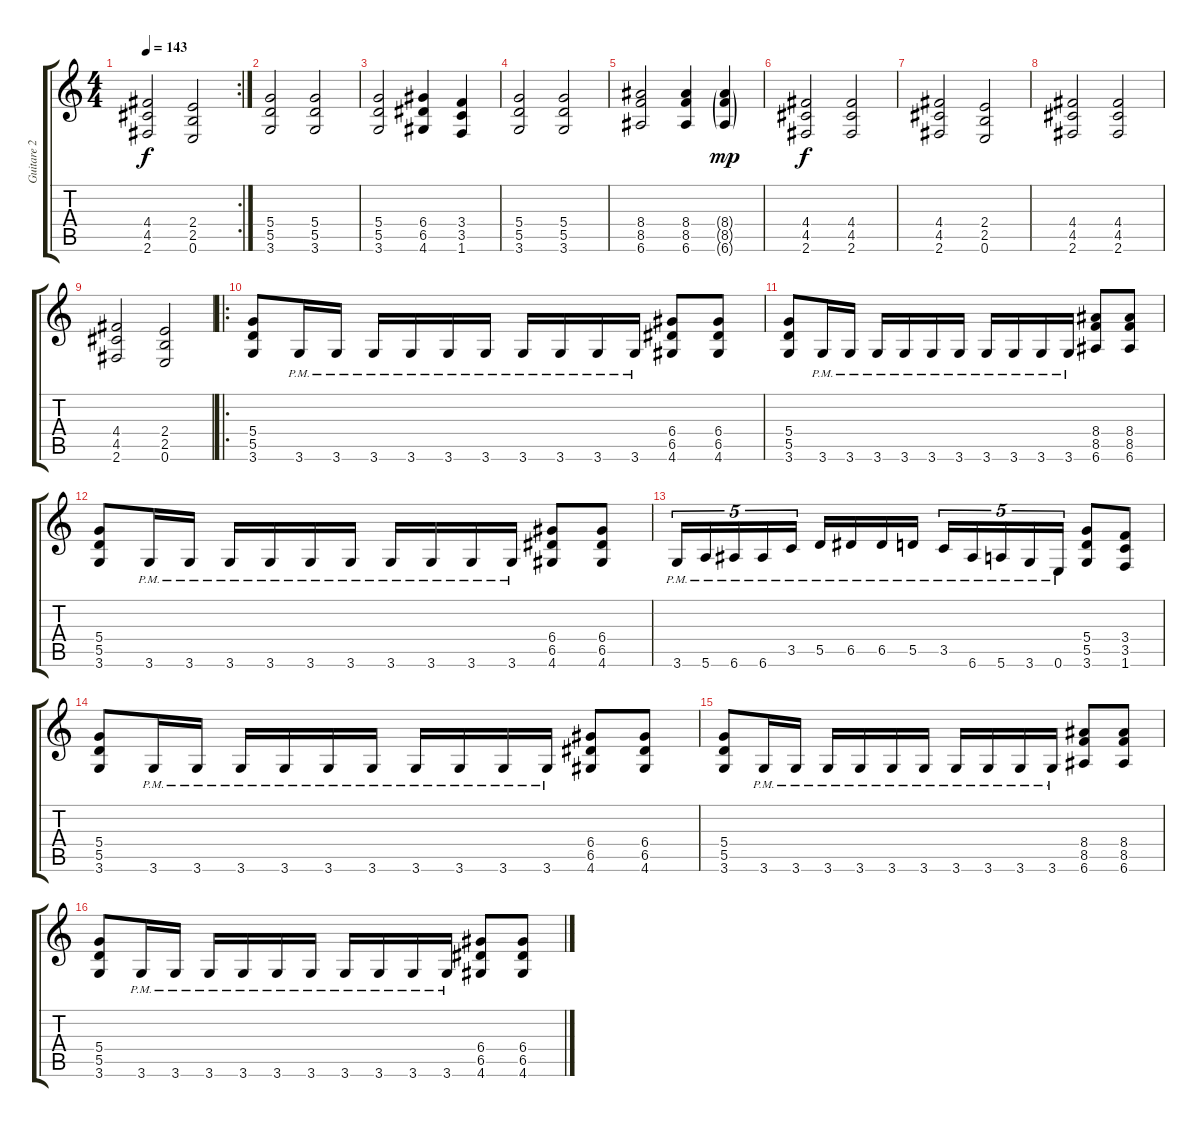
\track ("Guitare 2" "Guitare 2") {instrument distortionguitar}
\staff {score tabs}
\tuning (E4 B3 G3 D3 A2 E2) {hide}
\rc 2
\ts (4 4)
\tempo 143
\clef g2
\ks c
(4.4{t} 4.5{t} 2.6{t}).2{dy f} (2.4 2.5 0.6).2 |
(5.4 5.5 3.6).2 (5.4 5.5 3.6).2 |
(5.4 5.5 3.6).2 (6.4 6.5 4.6).4 (3.4 3.5 1.6).4 |
(5.4 5.5 3.6).2 (5.4 5.5 3.6).2 |
(8.4 8.5 6.6).2 (8.4 8.5 6.6).4 (8.4{g} 8.5{g} 6.6{g}).4{dy mp} |
(4.4 4.5 2.6).2{dy f} (4.4 4.5 2.6).2 |
(4.4 4.5 2.6).2 (2.4 2.5 0.6).2 |
(4.4 4.5 2.6).2 (4.4 4.5 2.6).2 |
(4.4 4.5 2.6).2 (2.4 2.5 0.6).2 |
\ro
(5.4 5.5 3.6).8 3.6{pm}.16 3.6{pm}.16 3.6{pm}.16 3.6{pm}.16 3.6{pm}.16 3.6{pm}.16 3.6{pm}.16 3.6{pm}.16 3.6{pm}.16 3.6{pm}.16 (6.4 6.5 4.6).8 (6.4 6.5 4.6).8 |
(5.4 5.5 3.6).8 3.6{pm}.16 3.6{pm}.16 3.6{pm}.16 3.6{pm}.16 3.6{pm}.16 3.6{pm}.16 3.6{pm}.16 3.6{pm}.16 3.6{pm}.16 3.6{pm}.16 (8.4 8.5 6.6).8 (8.4 8.5 6.6).8 |
(5.4 5.5 3.6).8 3.6{pm}.16 3.6{pm}.16 3.6{pm}.16 3.6{pm}.16 3.6{pm}.16 3.6{pm}.16 3.6{pm}.16 3.6{pm}.16 3.6{pm}.16 3.6{pm}.16 (6.4 6.5 4.6).8 (6.4 6.5 4.6).8 |
3.6{pm}.16{tu (5 4)} 5.6{pm}.16{tu (5 4)} 6.6{pm}.16{tu (5 4)} 6.6{pm}.16{tu (5 4)} 3.5{pm}.16{tu (5 4)} 5.5{pm}.16 6.5{pm}.16 6.5{pm}.16 5.5{pm}.16 3.5{pm}.16{tu (5 4)} 6.6{pm}.16{tu (5 4)} 5.6{pm}.16{tu (5 4)} 3.6{pm}.16{tu (5 4)} 0.6{pm}.16{tu (5 4)} (5.4 5.5 3.6).8 (3.4 3.5 1.6).8 |
(5.4 5.5 3.6).8 3.6{pm}.16 3.6{pm}.16 3.6{pm}.16 3.6{pm}.16 3.6{pm}.16 3.6{pm}.16 3.6{pm}.16 3.6{pm}.16 3.6{pm}.16 3.6{pm}.16 (6.4 6.5 4.6).8 (6.4 6.5 4.6).8 |
(5.4 5.5 3.6).8 3.6{pm}.16 3.6{pm}.16 3.6{pm}.16 3.6{pm}.16 3.6{pm}.16 3.6{pm}.16 3.6{pm}.16 3.6{pm}.16 3.6{pm}.16 3.6{pm}.16 (8.4 8.5 6.6).8 (8.4 8.5 6.6).8 |
(5.4 5.5 3.6).8 3.6{pm}.16 3.6{pm}.16 3.6{pm}.16 3.6{pm}.16 3.6{pm}.16 3.6{pm}.16 3.6{pm}.16 3.6{pm}.16 3.6{pm}.16 3.6{pm}.16 (6.4 6.5 4.6).8 (6.4 6.5 4.6).8
